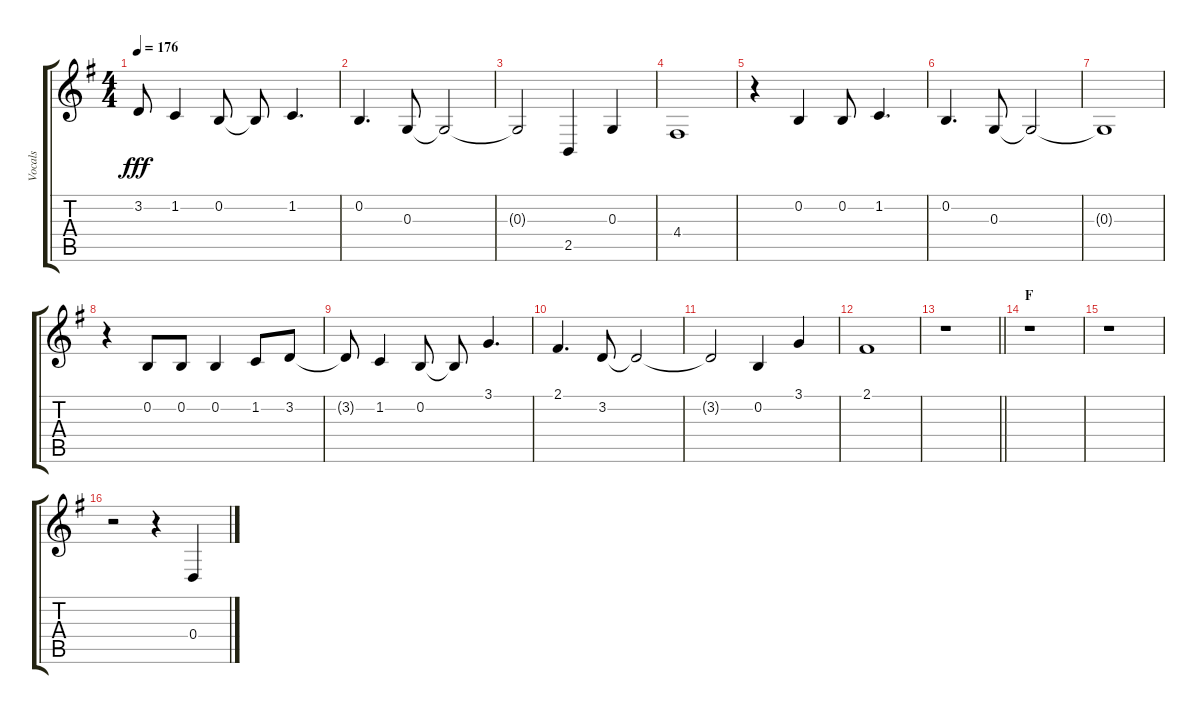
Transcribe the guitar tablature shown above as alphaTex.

\track ("Vocals" "Vocals") {instrument voiceoohs}
\staff {score tabs}
\tuning (E4 B3 G3 D3 A2 E2) {hide}
\ts (4 4)
\tempo 176
\clef g2
\ks g
3.2{t}.8{dy fff} 1.2.4 0.2.8 0.2{t}.8 1.2.4{d} |
0.2.4{d} 0.3.8 0.3{t}.2 |
0.3{t}.2 2.5.4 0.3.4 |
4.4.1 |
r.4 0.2.4 0.2.8 1.2.4{d} |
0.2.4{d} 0.3.8 0.3{t}.2 |
0.3{t}.1 |
r.4 0.2.8 0.2.8 0.2.4 1.2.8 3.2.8 |
3.2{t}.8 1.2.4 0.2.8 0.2{t}.8 3.1.4{d} |
2.1.4{d} 3.2.8 3.2{t}.2 |
3.2{t}.2 0.2.4 3.1.4 |
2.1.1 |
\barLineRight lightlight
r.1 |
\section ("" "F")
r.1 |
r.1 |
r.2 r.4 0.4.4
